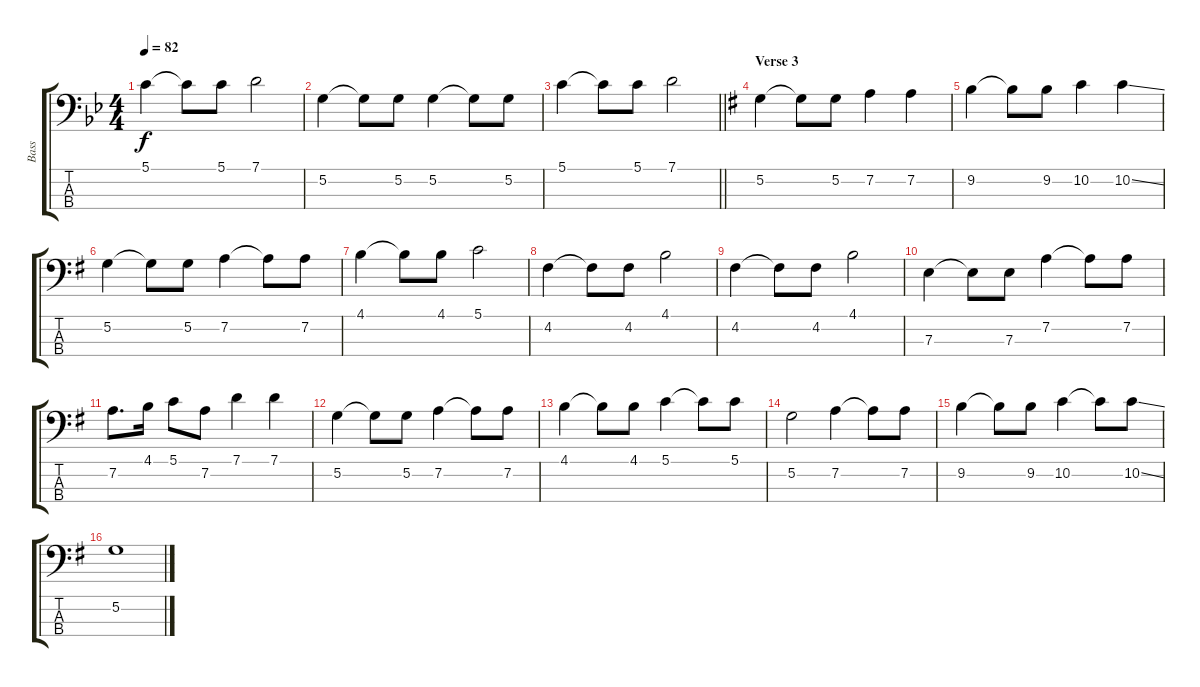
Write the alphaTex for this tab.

\track ("Bass" "Bass") {instrument electricbasspick}
\staff {score tabs}
\tuning (G2 D2 A1 E1) {hide}
\ts (4 4)
\tempo 82
\clef f4
\ks bb
5.1.4{dy f} 5.1{t}.8 5.1.8 7.1.2 |
5.2.4 5.2{t}.8 5.2.8 5.2.4 5.2{t}.8 5.2.8 |
\barLineRight lightlight
5.1.4 5.1{t}.8 5.1.8 7.1.2 |
\section ("" "Verse 3")
\ks eminor
5.2.4 5.2{t}.8 5.2.8 7.2.4 7.2.4 |
9.2.4 9.2{t}.8 9.2.8 10.2.4 10.2{ss}.4 |
5.2.4 5.2{t}.8 5.2.8 7.2.4 7.2{t}.8 7.2.8 |
4.1.4 4.1{t}.8 4.1.8 5.1.2 |
4.2.4 4.2{t}.8 4.2.8 4.1.2 |
4.2.4 4.2{t}.8 4.2.8 4.1.2 |
7.3.4 7.3{t}.8 7.3.8 7.2.4 7.2{t}.8 7.2.8 |
\ks g
7.2.8{d} 4.1.16 5.1.8 7.2.8 7.1.4 7.1.4 |
\ks eminor
5.2.4 5.2{t}.8 5.2.8 7.2.4 7.2{t}.8 7.2.8 |
4.1.4 4.1{t}.8 4.1.8 5.1.4 5.1{t}.8 5.1.8 |
5.2.2 7.2.4 7.2{t}.8 7.2.8 |
9.2.4 9.2{t}.8 9.2.8 10.2.4 10.2{t}.8 10.2{ss}.8 |
5.2.1
